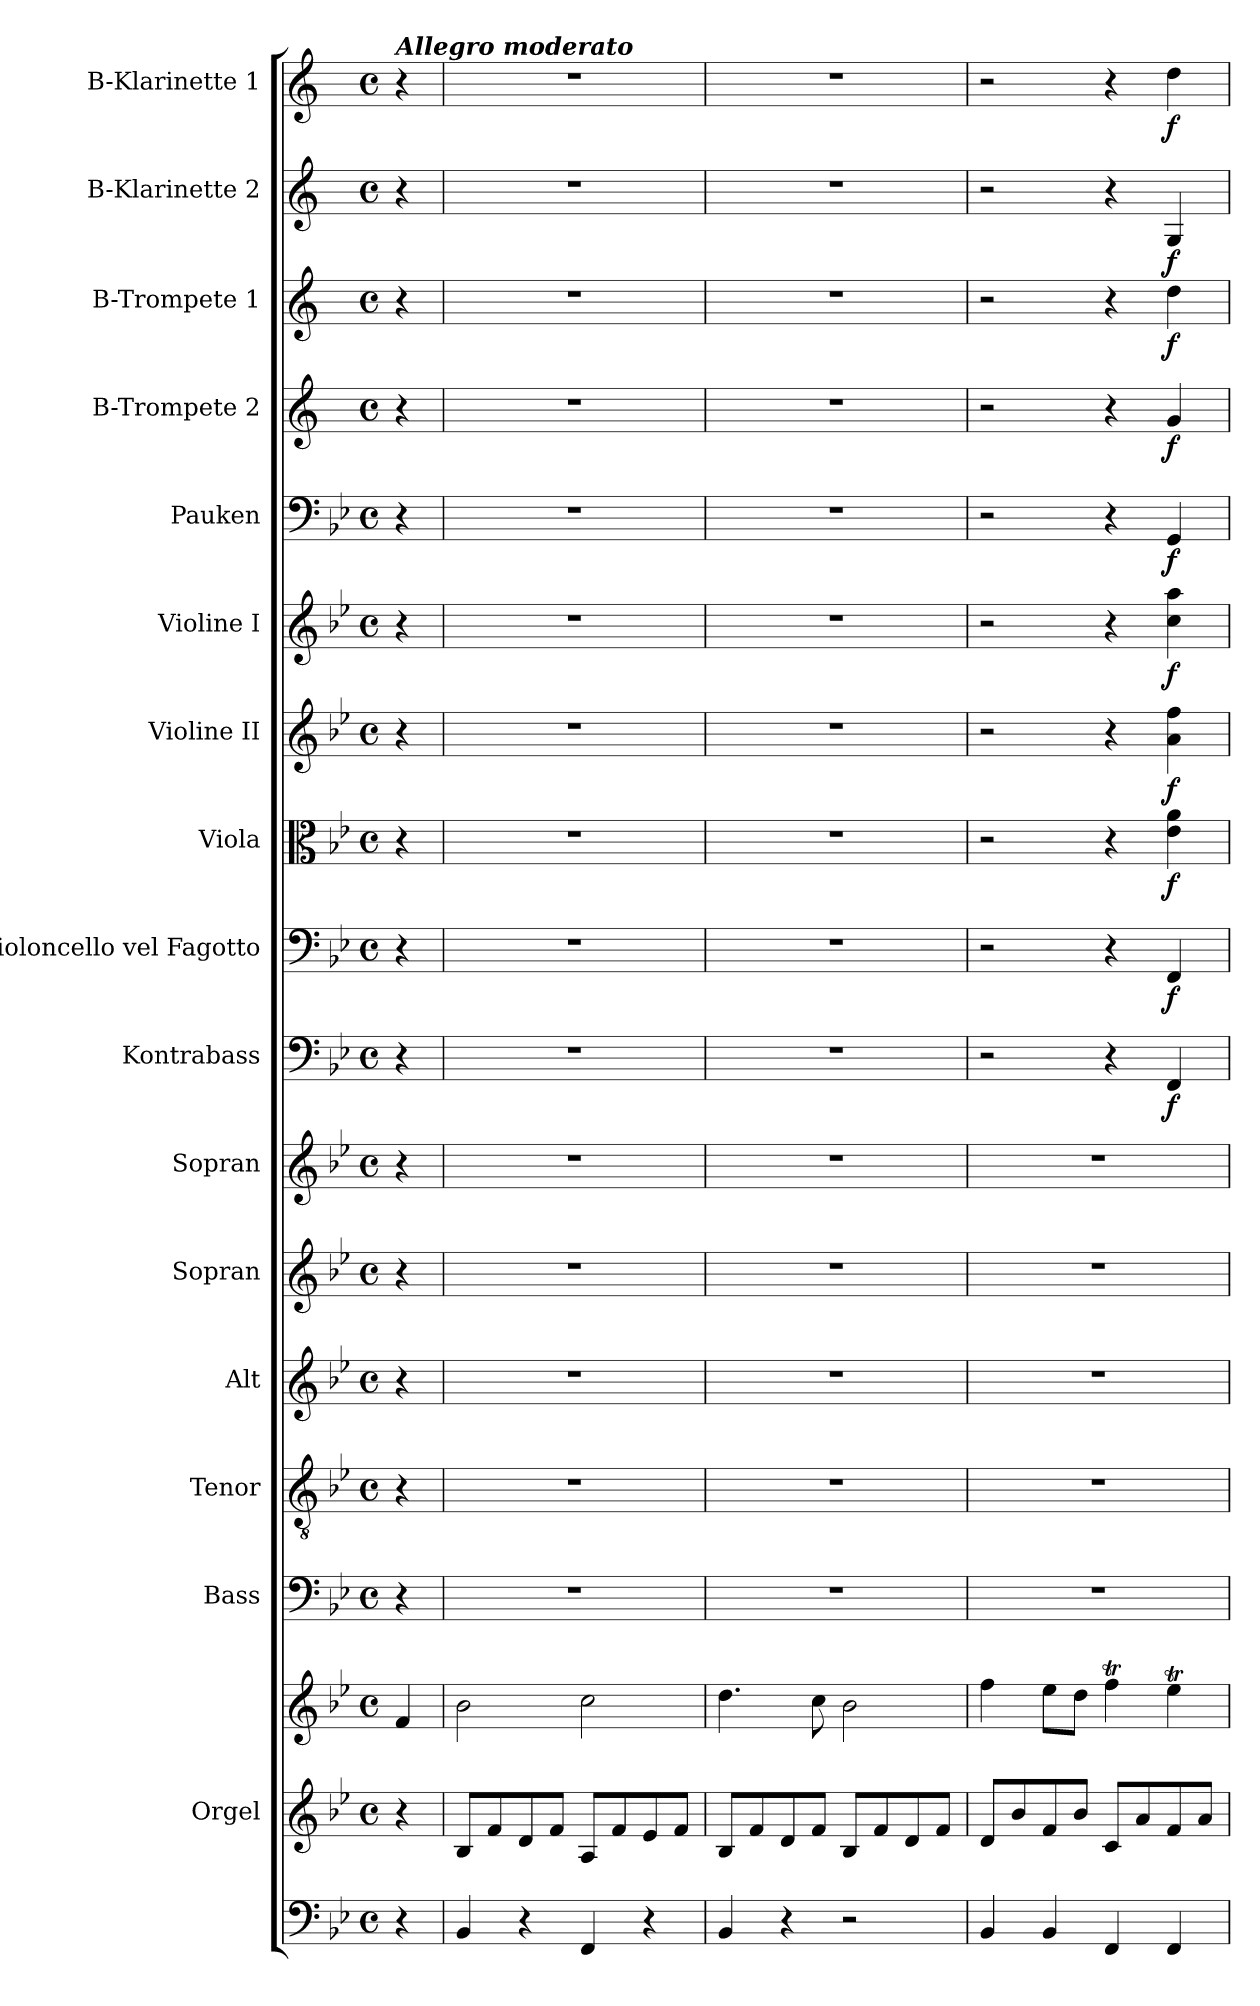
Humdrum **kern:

**kern	**kern	**kern	**kern	**kern	**kern	**kern	**kern	**kern	**dynam	**kern	**dynam	**kern	**dynam	**kern	**dynam	**kern	**dynam	**kern	**dynam	**kern	**dynam	**kern	**dynam	**kern	**dynam	**kern	**dynam
*part17	*part16	*part16	*part15	*part14	*part13	*part12	*part11	*part10	*part10	*part9	*part9	*part8	*part8	*part7	*part7	*part6	*part6	*part5	*part5	*part4	*part4	*part3	*part3	*part2	*part2	*part1	*part1
*staff18	*staff17	*staff16	*staff15	*staff14	*staff13	*staff12	*staff11	*staff10	*staff10	*staff9	*staff9	*staff8	*staff8	*staff7	*staff7	*staff6	*staff6	*staff5	*staff5	*staff4	*staff4	*staff3	*staff3	*staff2	*staff2	*staff1	*staff1
*	*I"Orgel	*	*I"Bass	*I"Tenor	*I"Alt	*I"Sopran	*I"Sopran	*I"Kontrabass	*	*I"Violoncello vel Fagotto	*	*I"Viola	*	*I"Violine II	*	*I"Violine I	*	*I"Pauken	*	*I"B-Trompete 2	*	*I"B-Trompete 1	*	*I"B-Klarinette 2	*	*I"B-Klarinette 1	*
*	*I'Org.	*	*I'B.	*I'T.	*I'A.	*I'S.	*I'S.	*I'Kb.	*	*I'Vc.	*	*I'Vla.	*	*I'Vl. II	*	*I'Vl. I	*	*I'Pk.	*	*I'B Trp. 2	*	*I'B Trp. 1	*	*I'B Kl. 2	*	*I'B Kl. 1	*
*clefF4	*clefG2	*clefG2	*clefF4	*clefGv2	*clefG2	*clefG2	*clefG2	*clefF4	*	*clefF4	*	*clefC3	*	*clefG2	*	*clefG2	*	*clefF4	*	*clefG2	*	*clefG2	*	*clefG2	*	*clefG2	*
*	*	*	*	*	*	*	*	*ITrd7c12	*	*	*	*	*	*	*	*	*	*	*	*ITrd1c2	*	*ITrd1c2	*	*ITrd1c2	*	*ITrd1c2	*
*k[b-e-]	*k[b-e-]	*k[b-e-]	*k[b-e-]	*k[b-e-]	*k[b-e-]	*k[b-e-]	*k[b-e-]	*k[b-e-]	*	*k[b-e-]	*	*k[b-e-]	*	*k[b-e-]	*	*k[b-e-]	*	*k[b-e-]	*	*k[b-e-]	*	*k[b-e-]	*	*k[b-e-]	*	*k[b-e-]	*
*B-:	*B-:	*B-:	*B-:	*B-:	*B-:	*B-:	*B-:	*B-:	*	*B-:	*	*B-:	*	*B-:	*	*B-:	*	*B-:	*	*B-:	*	*B-:	*	*B-:	*	*B-:	*
*M4/4	*M4/4	*M4/4	*M4/4	*M4/4	*M4/4	*M4/4	*M4/4	*M4/4	*	*M4/4	*	*M4/4	*	*M4/4	*	*M4/4	*	*M4/4	*	*M4/4	*	*M4/4	*	*M4/4	*	*M4/4	*
*met(c)	*met(c)	*met(c)	*met(c)	*met(c)	*met(c)	*met(c)	*met(c)	*met(c)	*	*met(c)	*	*met(c)	*	*met(c)	*	*met(c)	*	*met(c)	*	*met(c)	*	*met(c)	*	*met(c)	*	*met(c)	*
=	=	=	=	=	=	=	=	=	=	=	=	=	=	=	=	=	=	=	=	=	=	=	=	=	=	=	=
!	!	!	!	!	!	!	!	!	!	!	!	!	!	!	!	!	!	!	!	!	!	!	!	!	!	!LO:TX:a:Bi:t=Allegro moderato	!
4r	4r	4f/	4r	4r	4r	4r	4r	4r	.	4r	.	4r	.	4r	.	4r	.	4r	.	4r	.	4r	.	4r	.	4r	.
=1	=1	=1	=1	=1	=1	=1	=1	=1	=1	=1	=1	=1	=1	=1	=1	=1	=1	=1	=1	=1	=1	=1	=1	=1	=1	=1	=1
4BB-/	8B-/L	2b-\	1r	1r	1r	1r	1r	1r	.	1r	.	1r	.	1r	.	1r	.	1r	.	1r	.	1r	.	1r	.	1r	.
.	8f/	.	.	.	.	.	.	.	.	.	.	.	.	.	.	.	.	.	.	.	.	.	.	.	.	.	.
4r	8d/	.	.	.	.	.	.	.	.	.	.	.	.	.	.	.	.	.	.	.	.	.	.	.	.	.	.
.	8f/J	.	.	.	.	.	.	.	.	.	.	.	.	.	.	.	.	.	.	.	.	.	.	.	.	.	.
4FF/	8A/L	2cc\	.	.	.	.	.	.	.	.	.	.	.	.	.	.	.	.	.	.	.	.	.	.	.	.	.
.	8f/	.	.	.	.	.	.	.	.	.	.	.	.	.	.	.	.	.	.	.	.	.	.	.	.	.	.
4r	8e-/	.	.	.	.	.	.	.	.	.	.	.	.	.	.	.	.	.	.	.	.	.	.	.	.	.	.
.	8f/J	.	.	.	.	.	.	.	.	.	.	.	.	.	.	.	.	.	.	.	.	.	.	.	.	.	.
=2	=2	=2	=2	=2	=2	=2	=2	=2	=2	=2	=2	=2	=2	=2	=2	=2	=2	=2	=2	=2	=2	=2	=2	=2	=2	=2	=2
4BB-/	8B-/L	4.dd\	1r	1r	1r	1r	1r	1r	.	1r	.	1r	.	1r	.	1r	.	1r	.	1r	.	1r	.	1r	.	1r	.
.	8f/	.	.	.	.	.	.	.	.	.	.	.	.	.	.	.	.	.	.	.	.	.	.	.	.	.	.
4r	8d/	.	.	.	.	.	.	.	.	.	.	.	.	.	.	.	.	.	.	.	.	.	.	.	.	.	.
.	8f/J	8cc\	.	.	.	.	.	.	.	.	.	.	.	.	.	.	.	.	.	.	.	.	.	.	.	.	.
2r	8B-/L	2b-\	.	.	.	.	.	.	.	.	.	.	.	.	.	.	.	.	.	.	.	.	.	.	.	.	.
.	8f/	.	.	.	.	.	.	.	.	.	.	.	.	.	.	.	.	.	.	.	.	.	.	.	.	.	.
.	8d/	.	.	.	.	.	.	.	.	.	.	.	.	.	.	.	.	.	.	.	.	.	.	.	.	.	.
.	8f/J	.	.	.	.	.	.	.	.	.	.	.	.	.	.	.	.	.	.	.	.	.	.	.	.	.	.
=3	=3	=3	=3	=3	=3	=3	=3	=3	=3	=3	=3	=3	=3	=3	=3	=3	=3	=3	=3	=3	=3	=3	=3	=3	=3	=3	=3
4BB-/	8d/L	4ff\	1r	1r	1r	1r	1r	2r	.	2r	.	2r	.	2r	.	2r	.	2r	.	2r	.	2r	.	2r	.	2r	.
.	8b-/	.	.	.	.	.	.	.	.	.	.	.	.	.	.	.	.	.	.	.	.	.	.	.	.	.	.
4BB-/	8f/	8ee-\L	.	.	.	.	.	.	.	.	.	.	.	.	.	.	.	.	.	.	.	.	.	.	.	.	.
.	8b-/J	8dd\J	.	.	.	.	.	.	.	.	.	.	.	.	.	.	.	.	.	.	.	.	.	.	.	.	.
4FF/	8c/L	4ffT\	.	.	.	.	.	4r	.	4r	.	4r	.	4r	.	4r	.	4r	.	4r	.	4r	.	4r	.	4r	.
.	8a/	.	.	.	.	.	.	.	.	.	.	.	.	.	.	.	.	.	.	.	.	.	.	.	.	.	.
!	!	!	!	!	!	!	!	!	!LO:DY:b	!	!LO:DY:b	!	!LO:DY:b	!	!LO:DY:b	!	!LO:DY:b	!	!LO:DY:b	!	!LO:DY:b	!	!LO:DY:b	!	!LO:DY:b	!	!LO:DY:b
4FF/	8f/	4ee-T\	.	.	.	.	.	4FFF/	f	4FF/	f	4e-\ 4a\	f	4a\ 4ff\	f	4cc\ 4aa\	f	4GG/	f	4f/	f	4cc\	f	4F/	f	4cc\	f
.	8a/J	.	.	.	.	.	.	.	.	.	.	.	.	.	.	.	.	.	.	.	.	.	.	.	.	.	.
=	=	=	=	=	=	=	=	=	=	=	=	=	=	=	=	=	=	=	=	=	=	=	=	=	=	=	=
*-	*-	*-	*-	*-	*-	*-	*-	*-	*-	*-	*-	*-	*-	*-	*-	*-	*-	*-	*-	*-	*-	*-	*-	*-	*-	*-	*-
